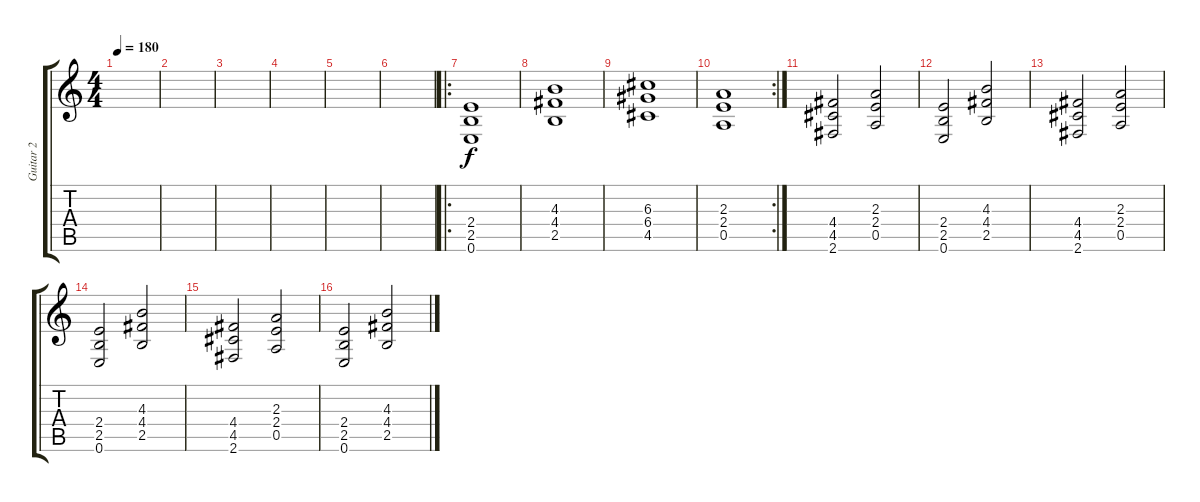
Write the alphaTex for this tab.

\track ("Guitar 2" "Guitar 2") {instrument overdrivenguitar}
\staff {score tabs}
\tuning (E4 B3 G3 D3 A2 E2) {hide}
\ts (4 4)
\tempo 180
\clef g2
\ks c
|
|
|
|
|
|
\ro
(2.4 2.5 0.6).1 |
(4.3 4.4 2.5).1 |
(6.3 6.4 4.5).1 |
\rc 2
(2.3 2.4 0.5).1 |
(4.4 4.5 2.6).2 (2.3 2.4 0.5).2 |
(2.4 2.5 0.6).2 (4.3 4.4 2.5).2 |
(4.4 4.5 2.6).2 (2.3 2.4 0.5).2 |
(2.4 2.5 0.6).2 (4.3 4.4 2.5).2 |
(4.4 4.5 2.6).2 (2.3 2.4 0.5).2 |
(2.4 2.5 0.6).2 (4.3 4.4 2.5).2
